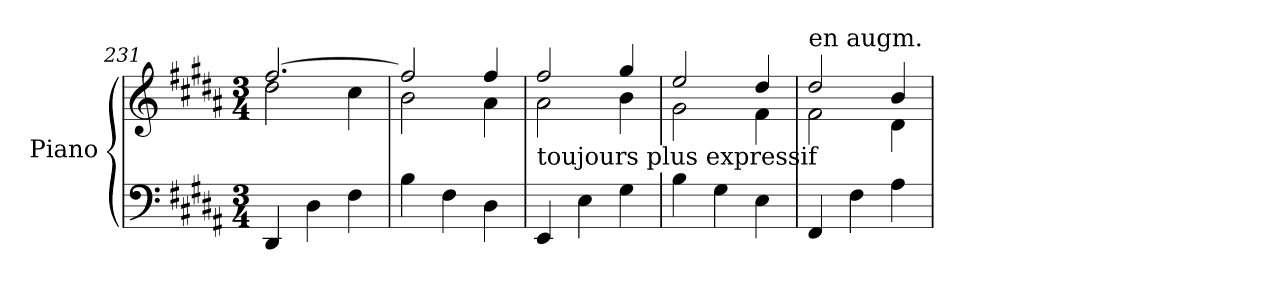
**kern	**kern
*part1	*part1
*staff2	*staff1
*I"Piano	*
*I'Pno	*
*clefF4	*clefG2
*k[f#c#g#d#a#]	*k[f#c#g#d#a#]
*B:	*B:
*M3/4	*M3/4
=231	=231
*	*^
4DD#/	[2.ff#/	2dd#\
4D#\	.	.
4F#\	.	4cc#\
=232	=232	=232
4B\	2ff#/]	2b\
4F#\	.	.
4D#\	4ff#/	4a#\
=233	=233	=233
!	!LO:TX:b:t=toujours plus expressif	!
4EE/	2ff#/	2a#\
4E\	.	.
4G#\	4gg#/	4b\
=234	=234	=234
4B\	2ee/	2g#\
4G#\	.	.
4E\	4dd#/	4f#\
=235	=235	=235
!	!LO:TX:a:t=en augm.	!
4FF#/	2dd#/	2f#\
4F#\	.	.
4A#\	4b/	4d#\
*	*v	*v
=	=
*-	*-
